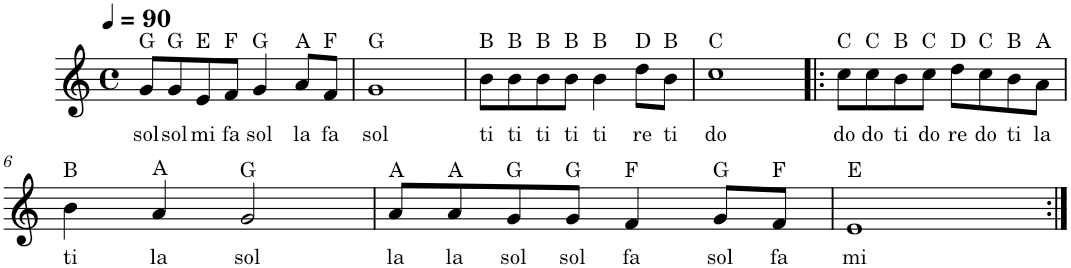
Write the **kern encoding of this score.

**kern	**text
*part1	*part1
*staff1	*staff1
*I"Piano	*
*I'Pno.	*
*clefG2	*
*k[]	*
*M4/4	*
*met(c)	*
*MM90	*
=1	=1
!LO:TX:a:t=G	!
!	!LO:LY:b
8g/L	sol
!LO:TX:a:t=G	!
!	!LO:LY:b
8g/	sol
!LO:TX:a:t=E	!
!	!LO:LY:b
8e/	mi
!LO:TX:a:t=F	!
!	!LO:LY:b
8f/J	fa
!LO:TX:a:t=G	!
!	!LO:LY:b
4g/	sol
!LO:TX:a:t=A	!
!	!LO:LY:b
8a/L	la
!LO:TX:a:t=F	!
!	!LO:LY:b
8f/J	fa
=2	=2
!LO:TX:a:t=G	!
!	!LO:LY:b
1g	sol
=3	=3
!LO:TX:a:t=B	!
!	!LO:LY:b
8b\L	ti
!LO:TX:a:t=B	!
!	!LO:LY:b
8b\	ti
!LO:TX:a:t=B	!
!	!LO:LY:b
8b\	ti
!LO:TX:a:t=B	!
!	!LO:LY:b
8b\J	ti
!LO:TX:a:t=B	!
!	!LO:LY:b
4b\	ti
!LO:TX:a:t=D	!
!	!LO:LY:b
8dd\L	re
!LO:TX:a:t=B	!
!	!LO:LY:b
8b\J	ti
=4	=4
!LO:TX:a:t=C	!
!	!LO:LY:b
1cc	do
=5!|:	=5!|:
!LO:TX:a:t=C	!
!	!LO:LY:b
8cc\L	do
!LO:TX:a:t=C	!
!	!LO:LY:b
8cc\	do
!LO:TX:a:t=B	!
!	!LO:LY:b
8b\	ti
!LO:TX:a:t=C	!
!	!LO:LY:b
8cc\J	do
!LO:TX:a:t=D	!
!	!LO:LY:b
8dd\L	re
!LO:TX:a:t=C	!
!	!LO:LY:b
8cc\	do
!LO:TX:a:t=B	!
!	!LO:LY:b
8b\	ti
!LO:TX:a:t=A	!
!	!LO:LY:b
8a\J	la
!!LO:LB:g=z
=6	=6
!LO:TX:a:t=B	!
!	!LO:LY:b
4b\	ti
!LO:TX:a:t=A	!
!	!LO:LY:b
4a/	la
!LO:TX:a:t=G	!
!	!LO:LY:b
2g/	sol
=7	=7
!LO:TX:a:t=A	!
!	!LO:LY:b
8a/L	la
!LO:TX:a:t=A	!
!	!LO:LY:b
8a/	la
!LO:TX:a:t=G	!
!	!LO:LY:b
8g/	sol
!LO:TX:a:t=G	!
!	!LO:LY:b
8g/J	sol
!LO:TX:a:t=F	!
!	!LO:LY:b
4f/	fa
!LO:TX:a:t=G	!
!	!LO:LY:b
8g/L	sol
!LO:TX:a:t=F	!
!	!LO:LY:b
8f/J	fa
=8	=8
!LO:TX:a:t=E	!
!	!LO:LY:b
1e	mi
=:|!	=:|!
*-	*-
